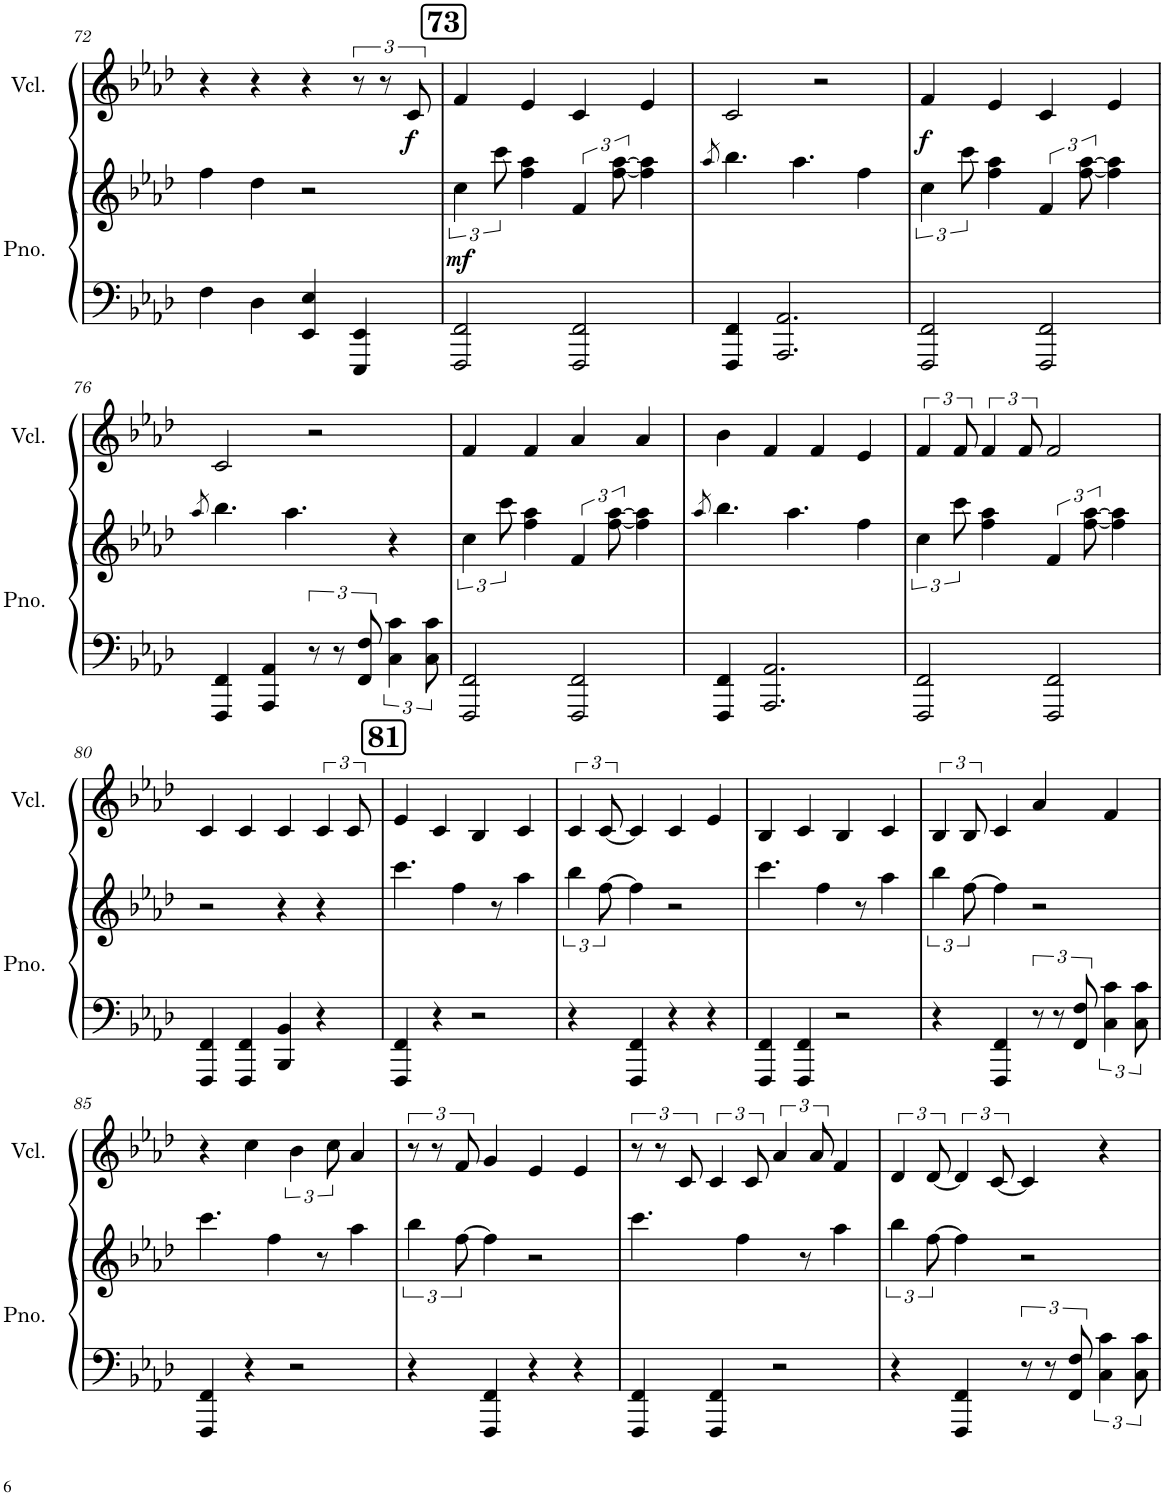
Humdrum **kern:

**kern	**kern	**dynam	**kern	**dynam
*part2	*part2	*part2	*part1	*part1
*staff3	*staff2	*staff2/3	*staff1	*staff1
*I"Piano	*	*	*I"Vocal	*
*I'Pno.	*	*	*I'Vcl.	*
!!LO:PB:g=z
*clefF4	*clefG2	*	*clefG2	*
*k[b-e-a-d-]	*k[b-e-a-d-]	*	*k[b-e-a-d-]	*
*M4/4	*M4/4	*	*M4/4	*
=72	=72	=72	=72	=72
4F\	4ff\	.	4r	.
4D-\	4dd-\	.	4r	.
4EE-/ 4E-/	2r	.	4r	.
4EEE-/ 4EE-/	.	.	12r	.
.	.	.	12r	.
!	!	!	!	!LO:DY:b
.	.	.	12c/	f
!!LO:REH:place=s1:a:B:cj:fs=14:t=73
=73	=73	=73	=73	=73
!	!	!LO:DY:b	!	!
2FFF/ 2FF/	6cc\	mf	4f/	.
.	12ccc\	.	.	.
.	4ff\ 4aa-\	.	4e-/	.
2FFF/ 2FF/	6f/	.	4c/	.
.	[12ff\ [12aa-\	.	.	.
.	4ff\] 4aa-\]	.	4e-/	.
=74	=74	=74	=74	=74
.	8qaa-/	.	.	.
4FFF/ 4FF/	4.bb-\	.	2c/	.
2.AAA-/ 2.AA-/	.	.	.	.
.	4.aa-\	.	.	.
.	.	.	2r	.
.	4ff\	.	.	.
=75	=75	=75	=75	=75
!	!	!	!	!LO:DY:b
2FFF/ 2FF/	6cc\	.	4f/	f
.	12ccc\	.	.	.
.	4ff\ 4aa-\	.	4e-/	.
2FFF/ 2FF/	6f/	.	4c/	.
.	[12ff\ [12aa-\	.	.	.
.	4ff\] 4aa-\]	.	4e-/	.
!!LO:LB:g=z
=76	=76	=76	=76	=76
.	8qaa-/	.	.	.
4FFF/ 4FF/	4.bb-\	.	2c/	.
4AAA-/ 4AA-/	.	.	.	.
.	4.aa-\	.	.	.
12r	.	.	2r	.
12r	.	.	.	.
12FF/ 12F/	.	.	.	.
6C\ 6c\	4r	.	.	.
12C\ 12c\	.	.	.	.
=77	=77	=77	=77	=77
2FFF/ 2FF/	6cc\	.	4f/	.
.	12ccc\	.	.	.
.	4ff\ 4aa-\	.	4f/	.
2FFF/ 2FF/	6f/	.	4a-/	.
.	[12ff\ [12aa-\	.	.	.
.	4ff\] 4aa-\]	.	4a-/	.
=78	=78	=78	=78	=78
.	8qaa-/	.	.	.
4FFF/ 4FF/	4.bb-\	.	4b-\	.
2.AAA-/ 2.AA-/	.	.	4f/	.
.	4.aa-\	.	.	.
.	.	.	4f/	.
.	4ff\	.	4e-/	.
=79	=79	=79	=79	=79
2FFF/ 2FF/	6cc\	.	6f/	.
.	12ccc\	.	12f/	.
.	4ff\ 4aa-\	.	6f/	.
.	.	.	12f/	.
2FFF/ 2FF/	6f/	.	2f/	.
.	[12ff\ [12aa-\	.	.	.
.	4ff\] 4aa-\]	.	.	.
!!LO:LB:g=z
=80	=80	=80	=80	=80
4FFF/ 4FF/	2r	.	4c/	.
4FFF/ 4FF/	.	.	4c/	.
4BBB-/ 4BB-/	4r	.	4c/	.
4r	4r	.	6c/	.
.	.	.	12c/	.
!!LO:REH:place=s1:a:B:cj:fs=14:t=81
=81	=81	=81	=81	=81
4FFF/ 4FF/	4.ccc\	.	4e-/	.
4r	.	.	4c/	.
.	4ff\	.	.	.
2r	.	.	4B-/	.
.	8r	.	.	.
.	4aa-\	.	4c/	.
=82	=82	=82	=82	=82
4r	6bb-\	.	6c/	.
.	[12ff\	.	[12c/	.
4FFF/ 4FF/	4ff\]	.	4c/]	.
4r	2r	.	4c/	.
4r	.	.	4e-/	.
=83	=83	=83	=83	=83
4FFF/ 4FF/	4.ccc\	.	4B-/	.
4FFF/ 4FF/	.	.	4c/	.
.	4ff\	.	.	.
2r	.	.	4B-/	.
.	8r	.	.	.
.	4aa-\	.	4c/	.
=84	=84	=84	=84	=84
4r	6bb-\	.	6B-/	.
.	[12ff\	.	12B-/	.
4FFF/ 4FF/	4ff\]	.	4c/	.
12r	2r	.	4a-/	.
12r	.	.	.	.
12FF/ 12F/	.	.	.	.
6C\ 6c\	.	.	4f/	.
12C\ 12c\	.	.	.	.
!!LO:LB:g=z
=85	=85	=85	=85	=85
4FFF/ 4FF/	4.ccc\	.	4r	.
4r	.	.	4cc\	.
.	4ff\	.	.	.
2r	.	.	6b-\	.
.	8r	.	.	.
.	.	.	12cc\	.
.	4aa-\	.	4a-/	.
=86	=86	=86	=86	=86
4r	6bb-\	.	12r	.
.	.	.	12r	.
.	[12ff\	.	12f/	.
4FFF/ 4FF/	4ff\]	.	4g/	.
4r	2r	.	4e-/	.
4r	.	.	4e-/	.
=87	=87	=87	=87	=87
4FFF/ 4FF/	4.ccc\	.	12r	.
.	.	.	12r	.
.	.	.	12c/	.
4FFF/ 4FF/	.	.	6c/	.
.	4ff\	.	.	.
.	.	.	12c/	.
2r	.	.	6a-/	.
.	8r	.	.	.
.	.	.	12a-/	.
.	4aa-\	.	4f/	.
=88	=88	=88	=88	=88
4r	6bb-\	.	6d-/	.
.	[12ff\	.	[4d-/	.
4FFF/ 4FF/	4ff\]	.	.	.
.	.	.	[12c/	.
12r	2r	.	4c/]	.
12r	.	.	.	.
12FF/ 12F/	.	.	.	.
6C\ 6c\	.	.	4r	.
12C\ 12c\	.	.	.	.
=	=	=	=	=
*-	*-	*-	*-	*-
